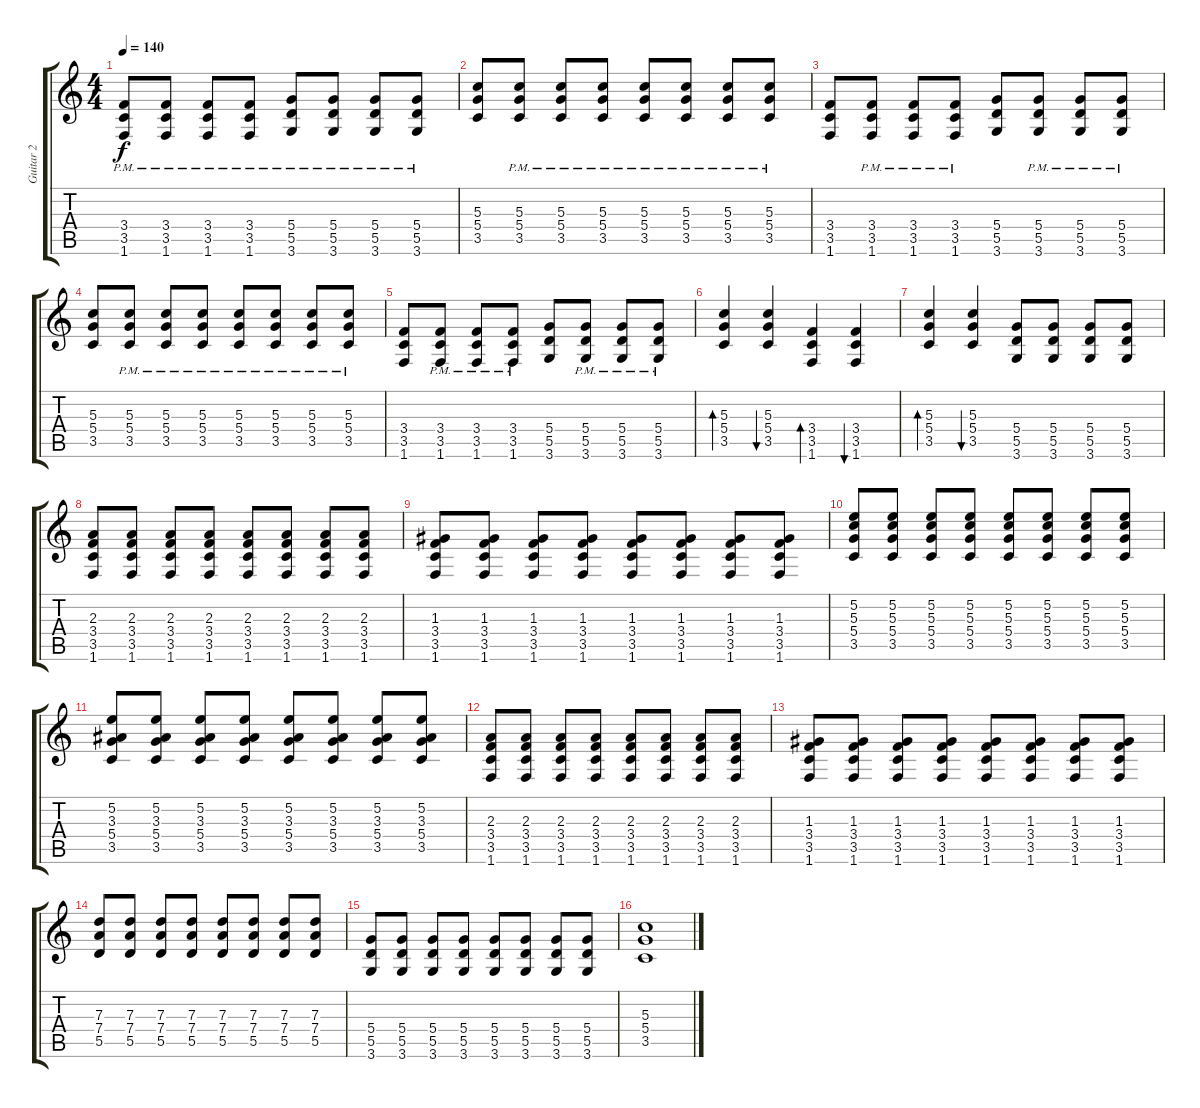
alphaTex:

\track ("Guitar 2" "Guitar 2") {instrument distortionguitar}
\staff {score tabs}
\tuning (E4 B3 G3 D3 A2 E2) {hide}
\ts (4 4)
\tempo 140
\clef g2
\ks c
(3.4{pm} 3.5{pm} 1.6{pm}).8{dy f} (3.4{pm} 3.5{pm} 1.6{pm}).8 (3.4{pm} 3.5{pm} 1.6{pm}).8 (3.4{pm} 3.5{pm} 1.6{pm}).8 (5.4{pm} 5.5{pm} 3.6{pm}).8 (5.4{pm} 5.5{pm} 3.6{pm}).8 (5.4{pm} 5.5{pm} 3.6{pm}).8 (5.4{pm} 5.5{pm} 3.6{pm}).8 |
(5.3 5.4 3.5).8 (5.3{pm} 5.4{pm} 3.5{pm}).8 (5.3{pm} 5.4{pm} 3.5{pm}).8 (5.3{pm} 5.4{pm} 3.5{pm}).8 (5.3{pm} 5.4{pm} 3.5{pm}).8 (5.3{pm} 5.4{pm} 3.5{pm}).8 (5.3{pm} 5.4{pm} 3.5{pm}).8 (5.3{pm} 5.4{pm} 3.5{pm}).8 |
(3.4 3.5 1.6).8 (3.4{pm} 3.5{pm} 1.6{pm}).8 (3.4{pm} 3.5{pm} 1.6{pm}).8 (3.4{pm} 3.5{pm} 1.6{pm}).8 (5.4 5.5 3.6).8 (5.4{pm} 5.5{pm} 3.6{pm}).8 (5.4{pm} 5.5{pm} 3.6{pm}).8 (5.4{pm} 5.5{pm} 3.6{pm}).8 |
(5.3 5.4 3.5).8 (5.3{pm} 5.4{pm} 3.5{pm}).8 (5.3{pm} 5.4{pm} 3.5{pm}).8 (5.3{pm} 5.4{pm} 3.5{pm}).8 (5.3{pm} 5.4{pm} 3.5{pm}).8 (5.3{pm} 5.4{pm} 3.5{pm}).8 (5.3{pm} 5.4{pm} 3.5{pm}).8 (5.3{pm} 5.4{pm} 3.5{pm}).8 |
(3.4 3.5 1.6).8 (3.4{pm} 3.5{pm} 1.6{pm}).8 (3.4{pm} 3.5{pm} 1.6{pm}).8 (3.4{pm} 3.5{pm} 1.6{pm}).8 (5.4 5.5 3.6).8 (5.4{pm} 5.5{pm} 3.6{pm}).8 (5.4{pm} 5.5{pm} 3.6{pm}).8 (5.4{pm} 5.5{pm} 3.6{pm}).8 |
(5.3 5.4 3.5).4{bd 120} (5.3 5.4 3.5).4{bu 120} (3.4 3.5 1.6).4{bd 120} (3.4 3.5 1.6).4{bu 120} |
(5.3 5.4 3.5).4{bd 120} (5.3 5.4 3.5).4{bu 120} (5.4 5.5 3.6).8 (5.4 5.5 3.6).8 (5.4 5.5 3.6).8 (5.4 5.5 3.6).8 |
(2.3 3.4 3.5 1.6).8 (2.3 3.4 3.5 1.6).8 (2.3 3.4 3.5 1.6).8 (2.3 3.4 3.5 1.6).8 (2.3 3.4 3.5 1.6).8 (2.3 3.4 3.5 1.6).8 (2.3 3.4 3.5 1.6).8 (2.3 3.4 3.5 1.6).8 |
(1.3 3.4 3.5 1.6).8 (1.3 3.4 3.5 1.6).8 (1.3 3.4 3.5 1.6).8 (1.3 3.4 3.5 1.6).8 (1.3 3.4 3.5 1.6).8 (1.3 3.4 3.5 1.6).8 (1.3 3.4 3.5 1.6).8 (1.3 3.4 3.5 1.6).8 |
(5.2 5.3 5.4 3.5).8 (5.2 5.3 5.4 3.5).8 (5.2 5.3 5.4 3.5).8 (5.2 5.3 5.4 3.5).8 (5.2 5.3 5.4 3.5).8 (5.2 5.3 5.4 3.5).8 (5.2 5.3 5.4 3.5).8 (5.2 5.3 5.4 3.5).8 |
(5.2 3.3 5.4 3.5).8 (5.2 3.3 5.4 3.5).8 (5.2 3.3 5.4 3.5).8 (5.2 3.3 5.4 3.5).8 (5.2 3.3 5.4 3.5).8 (5.2 3.3 5.4 3.5).8 (5.2 3.3 5.4 3.5).8 (5.2 3.3 5.4 3.5).8 |
(2.3 3.4 3.5 1.6).8 (2.3 3.4 3.5 1.6).8 (2.3 3.4 3.5 1.6).8 (2.3 3.4 3.5 1.6).8 (2.3 3.4 3.5 1.6).8 (2.3 3.4 3.5 1.6).8 (2.3 3.4 3.5 1.6).8 (2.3 3.4 3.5 1.6).8 |
(1.3 3.4 3.5 1.6).8 (1.3 3.4 3.5 1.6).8 (1.3 3.4 3.5 1.6).8 (1.3 3.4 3.5 1.6).8 (1.3 3.4 3.5 1.6).8 (1.3 3.4 3.5 1.6).8 (1.3 3.4 3.5 1.6).8 (1.3 3.4 3.5 1.6).8 |
(7.3 7.4 5.5).8 (7.3 7.4 5.5).8 (7.3 7.4 5.5).8 (7.3 7.4 5.5).8 (7.3 7.4 5.5).8 (7.3 7.4 5.5).8 (7.3 7.4 5.5).8 (7.3 7.4 5.5).8 |
(5.4 5.5 3.6).8 (5.4 5.5 3.6).8 (5.4 5.5 3.6).8 (5.4 5.5 3.6).8 (5.4 5.5 3.6).8 (5.4 5.5 3.6).8 (5.4 5.5 3.6).8 (5.4 5.5 3.6).8 |
(5.3 5.4 3.5).1
